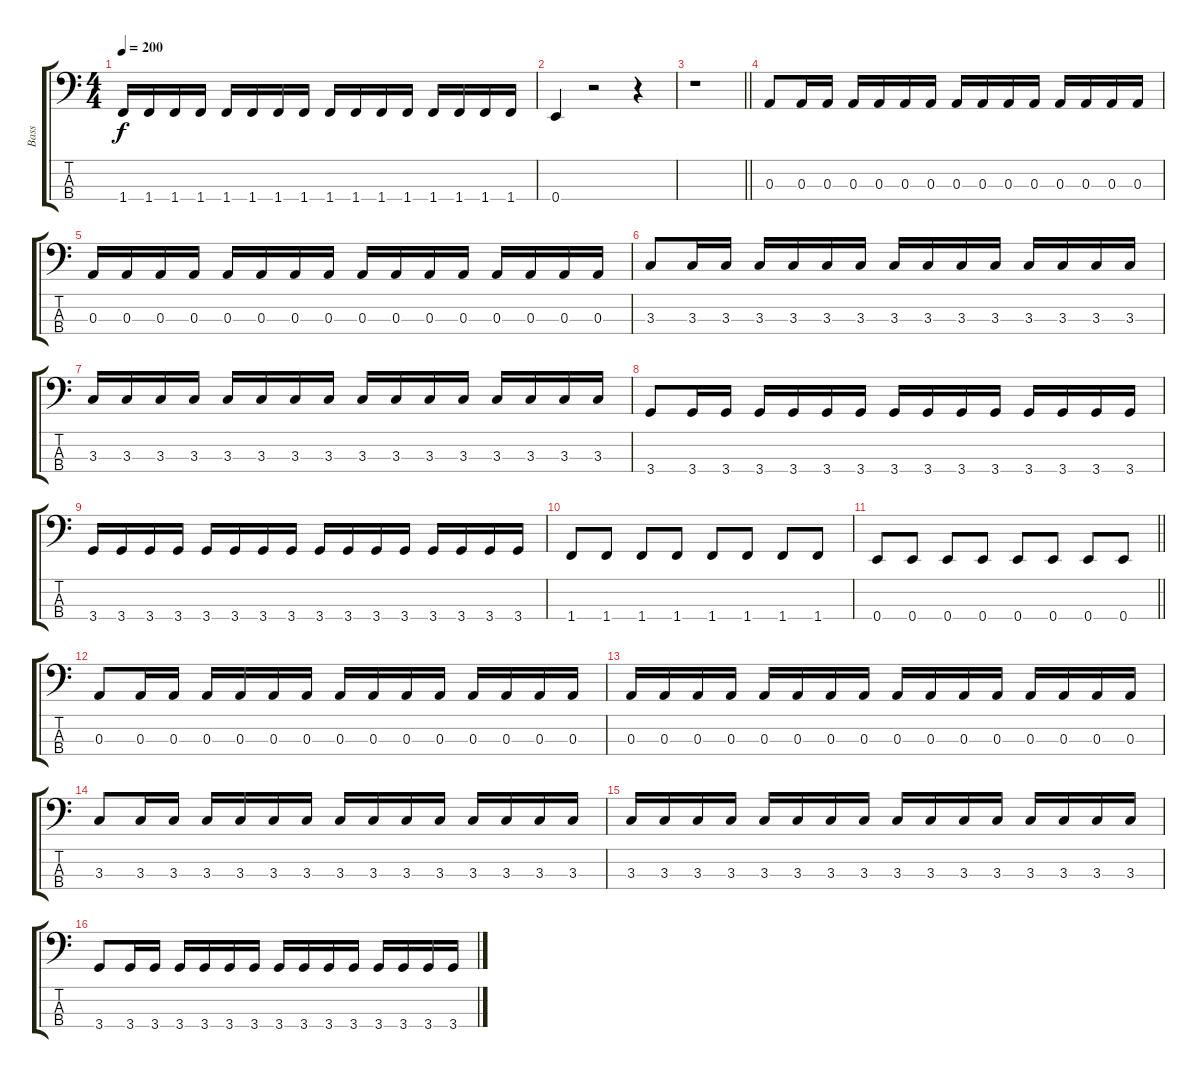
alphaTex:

\track ("Bass" "Bass") {instrument electricbassfinger}
\staff {score tabs}
\tuning (G2 D2 A1 E1) {hide}
\ts (4 4)
\tempo 200
\clef f4
\ks c
1.4.16{dy f} 1.4.16 1.4.16 1.4.16 1.4.16 1.4.16 1.4.16 1.4.16 1.4.16 1.4.16 1.4.16 1.4.16 1.4.16 1.4.16 1.4.16 1.4.16 |
0.4.4 r.2 r.4 |
\barLineRight lightlight
r.1 |
\section ("" "")
0.3.8 0.3.16 0.3.16 0.3.16 0.3.16 0.3.16 0.3.16 0.3.16 0.3.16 0.3.16 0.3.16 0.3.16 0.3.16 0.3.16 0.3.16 |
0.3.16 0.3.16 0.3.16 0.3.16 0.3.16 0.3.16 0.3.16 0.3.16 0.3.16 0.3.16 0.3.16 0.3.16 0.3.16 0.3.16 0.3.16 0.3.16 |
3.3.8 3.3.16 3.3.16 3.3.16 3.3.16 3.3.16 3.3.16 3.3.16 3.3.16 3.3.16 3.3.16 3.3.16 3.3.16 3.3.16 3.3.16 |
3.3.16 3.3.16 3.3.16 3.3.16 3.3.16 3.3.16 3.3.16 3.3.16 3.3.16 3.3.16 3.3.16 3.3.16 3.3.16 3.3.16 3.3.16 3.3.16 |
3.4.8 3.4.16 3.4.16 3.4.16 3.4.16 3.4.16 3.4.16 3.4.16 3.4.16 3.4.16 3.4.16 3.4.16 3.4.16 3.4.16 3.4.16 |
3.4.16 3.4.16 3.4.16 3.4.16 3.4.16 3.4.16 3.4.16 3.4.16 3.4.16 3.4.16 3.4.16 3.4.16 3.4.16 3.4.16 3.4.16 3.4.16 |
1.4.8 1.4.8 1.4.8 1.4.8 1.4.8 1.4.8 1.4.8 1.4.8 |
\barLineRight lightlight
0.4.8 0.4.8 0.4.8 0.4.8 0.4.8 0.4.8 0.4.8 0.4.8 |
\section ("" "")
0.3.8 0.3.16 0.3.16 0.3.16 0.3.16 0.3.16 0.3.16 0.3.16 0.3.16 0.3.16 0.3.16 0.3.16 0.3.16 0.3.16 0.3.16 |
0.3.16 0.3.16 0.3.16 0.3.16 0.3.16 0.3.16 0.3.16 0.3.16 0.3.16 0.3.16 0.3.16 0.3.16 0.3.16 0.3.16 0.3.16 0.3.16 |
3.3.8 3.3.16 3.3.16 3.3.16 3.3.16 3.3.16 3.3.16 3.3.16 3.3.16 3.3.16 3.3.16 3.3.16 3.3.16 3.3.16 3.3.16 |
3.3.16 3.3.16 3.3.16 3.3.16 3.3.16 3.3.16 3.3.16 3.3.16 3.3.16 3.3.16 3.3.16 3.3.16 3.3.16 3.3.16 3.3.16 3.3.16 |
3.4.8 3.4.16 3.4.16 3.4.16 3.4.16 3.4.16 3.4.16 3.4.16 3.4.16 3.4.16 3.4.16 3.4.16 3.4.16 3.4.16 3.4.16
